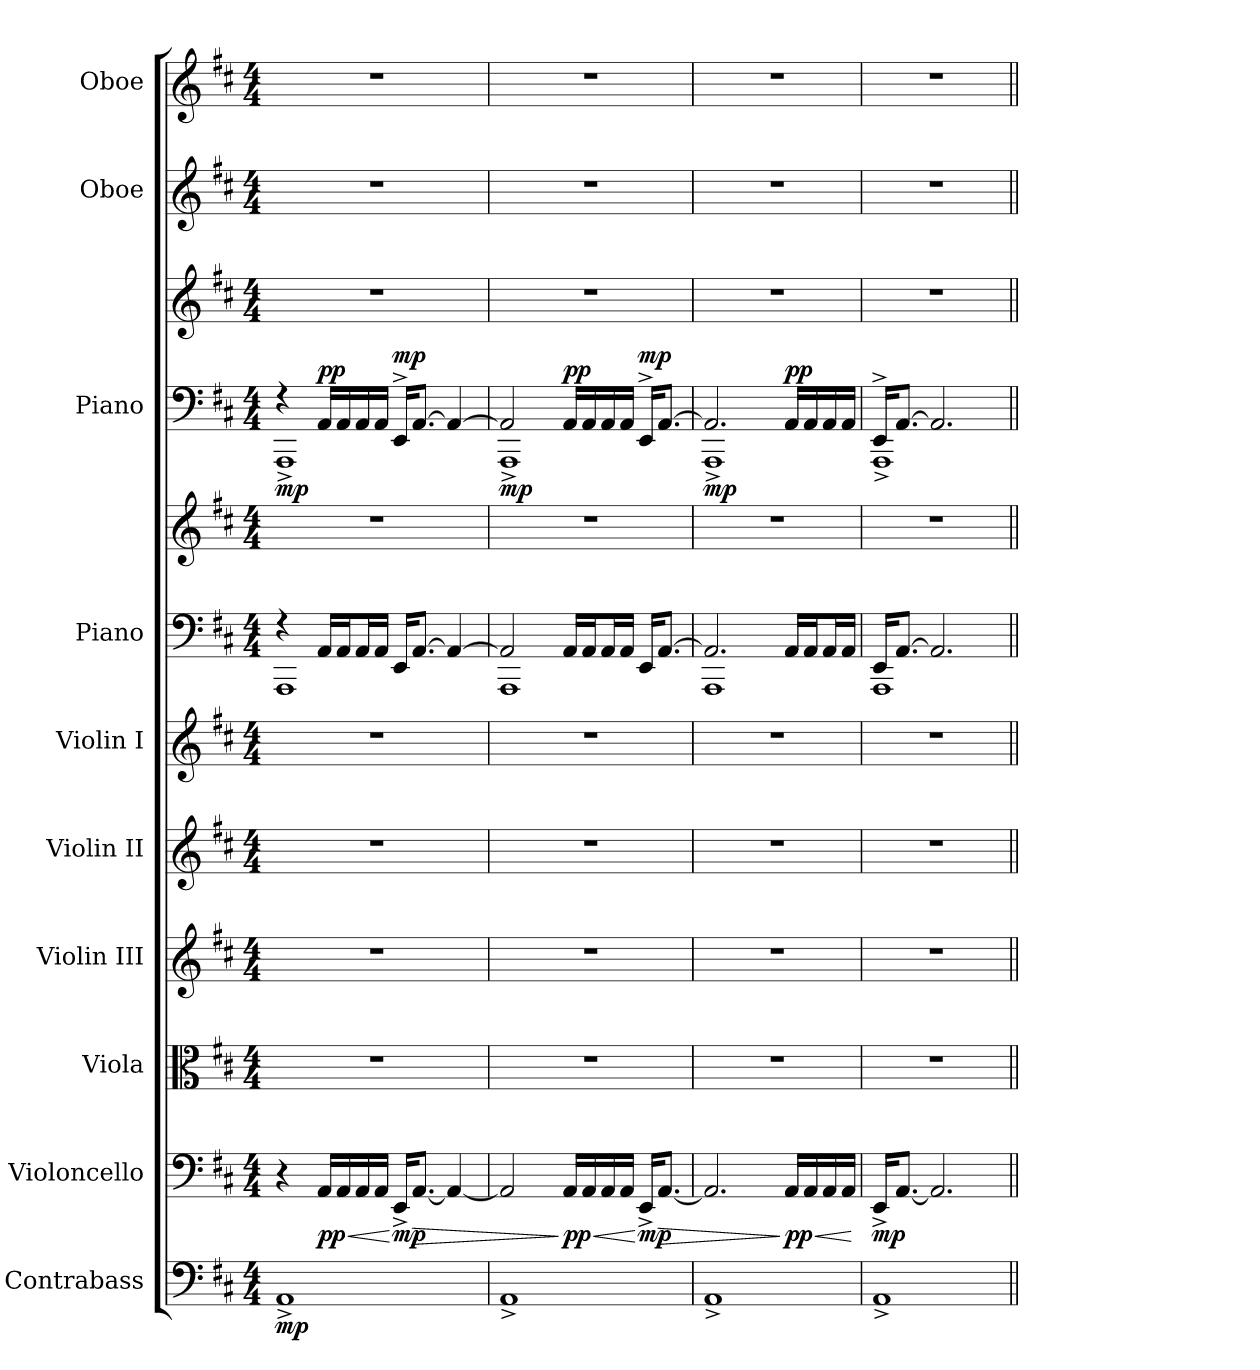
**kern	**dynam	**kern	**dynam	**kern	**kern	**kern	**kern	**kern	**kern	**kern	**kern	**dynam	**kern	**kern
*part10	*part10	*part9	*part9	*part8	*part7	*part6	*part5	*part4	*part4	*part3	*part3	*part3	*part2	*part1
*staff12	*staff12	*staff11	*staff11	*staff10	*staff9	*staff8	*staff7	*staff6	*staff5	*staff4	*staff3	*staff3/4	*staff2	*staff1
*I"Contrabass	*	*I"Violoncello	*	*I"Viola	*I"Violin III	*I"Violin II	*I"Violin I	*I"Piano	*	*I"Piano	*	*	*I"Oboe	*I"Oboe
*I'Cb.	*	*I'Vc.	*	*I'Vla.	*I'Vln. III	*I'Vln. II	*I'Vln. I	*I'Pno.	*	*I'Pno.	*	*	*I'Ob.	*I'Ob.
*clefF4	*	*clefF4	*	*clefC3	*clefG2	*clefG2	*clefG2	*clefF4	*clefG2	*clefF4	*clefG2	*	*clefG2	*clefG2
*ITrd7c12	*	*	*	*	*	*	*	*	*	*	*	*	*	*
*k[f#c#]	*	*k[f#c#]	*	*k[f#c#]	*k[f#c#]	*k[f#c#]	*k[f#c#]	*k[f#c#]	*k[f#c#]	*k[f#c#]	*k[f#c#]	*	*k[f#c#]	*k[f#c#]
*M4/4	*	*M4/4	*	*M4/4	*M4/4	*M4/4	*M4/4	*M4/4	*M4/4	*M4/4	*M4/4	*	*M4/4	*M4/4
*MM59	*	*MM59	*	*MM59	*MM59	*MM59	*MM59	*MM59	*MM59	*MM59	*MM59	*	*MM59	*MM59
=1	=1	=1	=1	=1	=1	=1	=1	=1	=1	=1	=1	=1	=1	=1
*	*	*	*	*	*	*	*	*^	*	*^	*	*	*	*
!	!LO:DY:b	!	!	!	!	!	!	!	!	!	!	!	!	!LO:DY:b=2	!	!
1AAA^	mp	4r	.	1r	1r	1r	1r	4r	1AAA	1r	4r	1AAA^	1r	mp	1r	1r
!	!	!	!LO:HP:b	!	!	!	!	!	!	!	!	!	!	!	!	!
!	!	!	!LO:DY:n=1:b	!	!	!	!	!	!	!	!	!	!	!LO:DY:a=2	!	!
.	.	16AA/LL	< pp	.	.	.	.	16AA/LL	.	.	16AA/LL	.	.	pp	.	.
.	.	16AA/	.	.	.	.	.	16AA/J	.	.	16AA/	.	.	.	.	.
.	.	16AA/	.	.	.	.	.	16AA/L	.	.	16AA/	.	.	.	.	.
.	.	16AA/JJ	.	.	.	.	.	16AA/JJ	.	.	16AA/JJ	.	.	.	.	.
!	!	!	!LO:DY:n=2:b	!	!	!	!	!	!	!	!	!	!	!LO:DY:a=2	!	!
.	.	16EE^/KL	[ mp	.	.	.	.	16EE/KL	.	.	16EE^/KL	.	.	mp	.	.
!	!	!	!LO:HP:b	!	!	!	!	!	!	!	!	!	!	!	!	!
.	.	[8.AA/J	>	.	.	.	.	[8.AA/J	.	.	[8.AA/J	.	.	.	.	.
.	.	4AA/_	.	.	.	.	.	4AA/_	.	.	4AA/_	.	.	.	.	.
=2	=2	=2	=2	=2	=2	=2	=2	=2	=2	=2	=2	=2	=2	=2	=2	=2
!	!	!	!	!	!	!	!	!	!	!	!	!	!	!LO:DY:b=2	!	!
1AAA^	.	2AA/]	.	1r	1r	1r	1r	2AA/]	1AAA	1r	2AA/]	1AAA^	1r	mp	1r	1r
!	!	!	!LO:HP:n=1:b	!	!	!	!	!	!	!	!	!	!	!	!	!
!	!	!	!LO:DY:n=1:b	!	!	!	!	!	!	!	!	!	!	!LO:DY:a=2	!	!
.	.	16AA/LL	] < pp	.	.	.	.	16AA/LL	.	.	16AA/LL	.	.	pp	.	.
.	.	16AA/	.	.	.	.	.	16AA/J	.	.	16AA/	.	.	.	.	.
.	.	16AA/	.	.	.	.	.	16AA/L	.	.	16AA/	.	.	.	.	.
.	.	16AA/JJ	.	.	.	.	.	16AA/JJ	.	.	16AA/JJ	.	.	.	.	.
!	!	!	!LO:DY:n=2:b	!	!	!	!	!	!	!	!	!	!	!LO:DY:a=2	!	!
.	.	16EE^/KL	[ mp	.	.	.	.	16EE/KL	.	.	16EE^/KL	.	.	mp	.	.
!	!	!	!LO:HP:b	!	!	!	!	!	!	!	!	!	!	!	!	!
.	.	[8.AA/J	>	.	.	.	.	[8.AA/J	.	.	[8.AA/J	.	.	.	.	.
=3	=3	=3	=3	=3	=3	=3	=3	=3	=3	=3	=3	=3	=3	=3	=3	=3
!	!	!	!	!	!	!	!	!	!	!	!	!	!	!LO:DY:b=2	!	!
1AAA^	.	2.AA/]	.	1r	1r	1r	1r	2.AA/]	1AAA	1r	2.AA/]	1AAA^	1r	mp	1r	1r
!	!	!	!LO:HP:n=1:b	!	!	!	!	!	!	!	!	!	!	!	!	!
!	!	!	!LO:DY:n=1:b	!	!	!	!	!	!	!	!	!	!	!LO:DY:a=2	!	!
.	.	16AA/LL	] < pp	.	.	.	.	16AA/LL	.	.	16AA/LL	.	.	pp	.	.
.	.	16AA/	.	.	.	.	.	16AA/J	.	.	16AA/	.	.	.	.	.
.	.	16AA/	.	.	.	.	.	16AA/L	.	.	16AA/	.	.	.	.	.
.	.	16AA/JJ	.	.	.	.	.	16AA/JJ	.	.	16AA/JJ	.	.	.	.	.
*	*	*	*	*	*	*	*	*v	*v	*	*v	*v	*	*	*	*
.	.	.	[	.	.	.	.	.	.	.	.	.	.	.
=4	=4	=4	=4	=4	=4	=4	=4	=4	=4	=4	=4	=4	=4	=4
*	*	*	*	*	*	*	*	*^	*	*^	*	*	*	*
!	!	!	!LO:DY:b	!	!	!	!	!	!	!	!	!	!	!LO:DY:a=2	!	!
!	!	!	!	!	!	!	!	!	!	!	!	!	!	!LO:DY:n=1:b=2	!	!
1AAA^	.	16EE^/KL	mp	1r	1r	1r	1r	16EE/KL	1AAA	1r	16EE^/KL	1AAA^	1r	mp mp	1r	1r
.	.	[8.AA/J	.	.	.	.	.	[8.AA/J	.	.	[8.AA/J	.	.	.	.	.
.	.	2.AA/]	.	.	.	.	.	2.AA/]	.	.	2.AA/]	.	.	.	.	.
*	*	*	*	*	*	*	*	*v	*v	*	*v	*v	*	*	*	*
=||	=||	=||	=||	=||	=||	=||	=||	=||	=||	=||	=||	=||	=||	=||
*-	*-	*-	*-	*-	*-	*-	*-	*-	*-	*-	*-	*-	*-	*-
